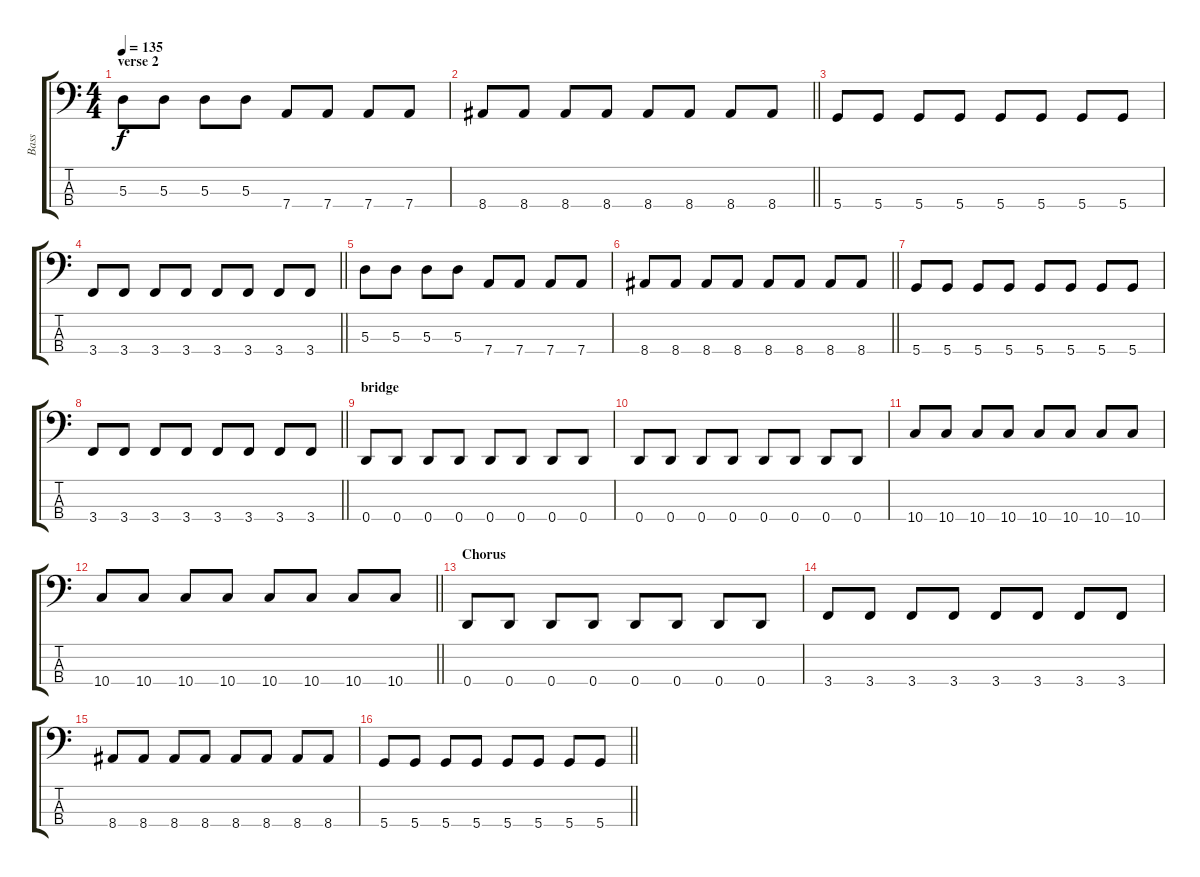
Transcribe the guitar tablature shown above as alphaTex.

\track ("Bass" "Bass") {instrument electricbassfinger}
\staff {score tabs}
\tuning (G2 D2 A1 D1) {hide}
\ts (4 4)
\section ("" "verse 2")
\tempo 135
\clef f4
\ks c
5.3.8{dy f} 5.3.8 5.3.8 5.3.8 7.4.8 7.4.8 7.4.8 7.4.8 |
\barLineRight lightlight
8.4.8 8.4.8 8.4.8 8.4.8 8.4.8 8.4.8 8.4.8 8.4.8 |
5.4.8 5.4.8 5.4.8 5.4.8 5.4.8 5.4.8 5.4.8 5.4.8 |
\barLineRight lightlight
3.4.8 3.4.8 3.4.8 3.4.8 3.4.8 3.4.8 3.4.8 3.4.8 |
\section ("" "")
5.3.8 5.3.8 5.3.8 5.3.8 7.4.8 7.4.8 7.4.8 7.4.8 |
\barLineRight lightlight
8.4.8 8.4.8 8.4.8 8.4.8 8.4.8 8.4.8 8.4.8 8.4.8 |
5.4.8 5.4.8 5.4.8 5.4.8 5.4.8 5.4.8 5.4.8 5.4.8 |
\barLineRight lightlight
3.4.8 3.4.8 3.4.8 3.4.8 3.4.8 3.4.8 3.4.8 3.4.8 |
\section ("" "bridge")
0.4.8 0.4.8 0.4.8 0.4.8 0.4.8 0.4.8 0.4.8 0.4.8 |
0.4.8 0.4.8 0.4.8 0.4.8 0.4.8 0.4.8 0.4.8 0.4.8 |
10.4.8 10.4.8 10.4.8 10.4.8 10.4.8 10.4.8 10.4.8 10.4.8 |
\barLineRight lightlight
10.4.8 10.4.8 10.4.8 10.4.8 10.4.8 10.4.8 10.4.8 10.4.8 |
\section ("" "Chorus")
0.4.8 0.4.8 0.4.8 0.4.8 0.4.8 0.4.8 0.4.8 0.4.8 |
3.4.8 3.4.8 3.4.8 3.4.8 3.4.8 3.4.8 3.4.8 3.4.8 |
8.4.8 8.4.8 8.4.8 8.4.8 8.4.8 8.4.8 8.4.8 8.4.8 |
\barLineRight lightlight
5.4.8 5.4.8 5.4.8 5.4.8 5.4.8 5.4.8 5.4.8 5.4.8
